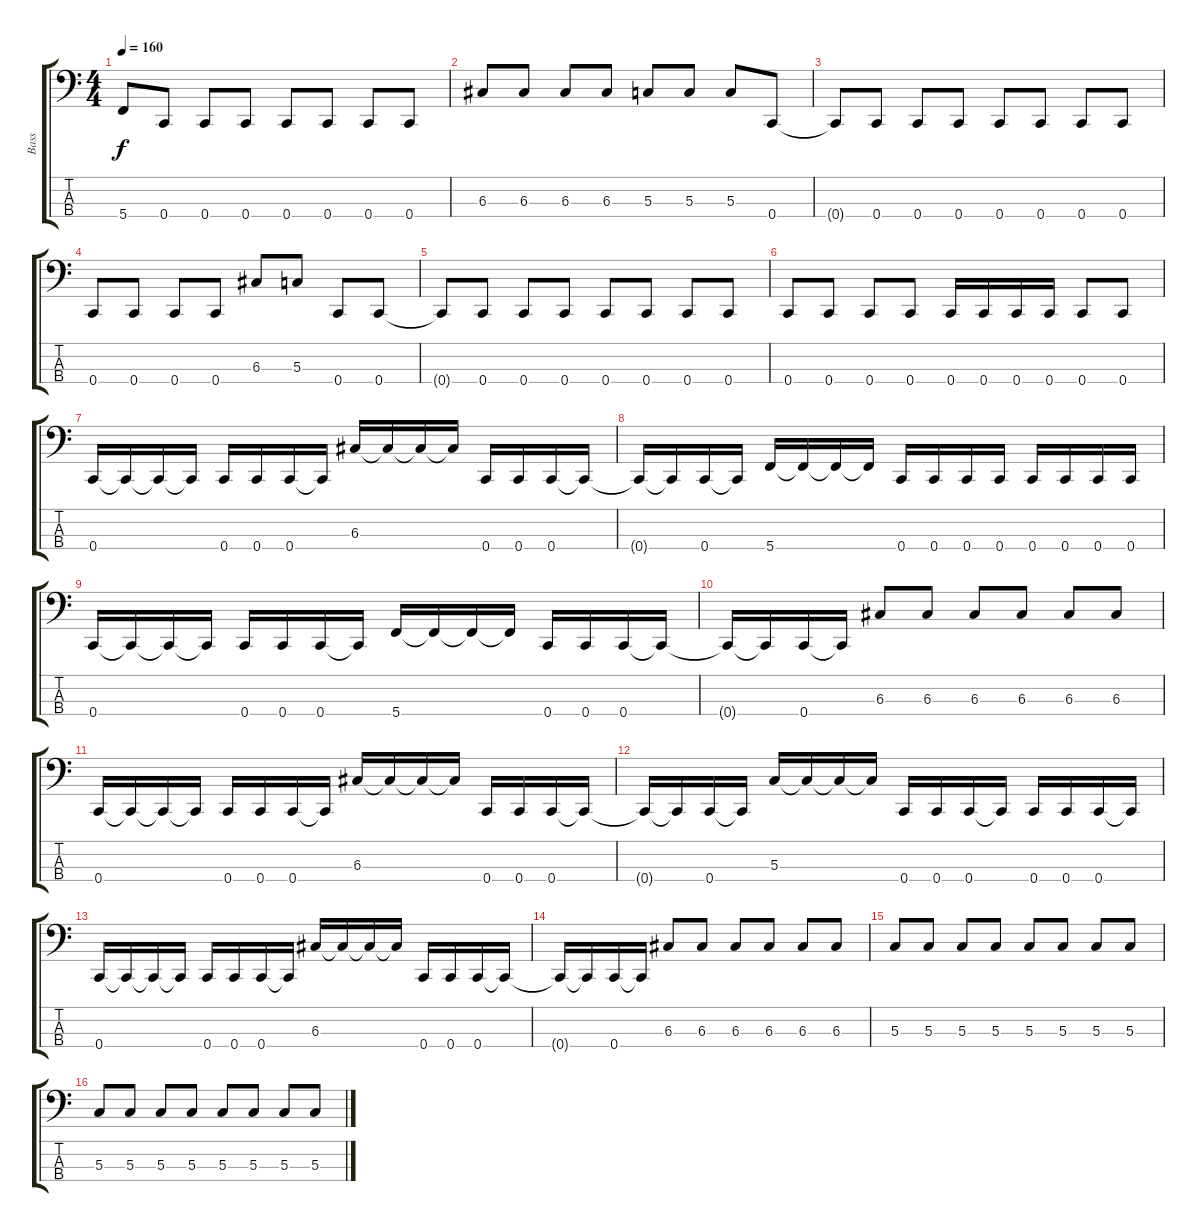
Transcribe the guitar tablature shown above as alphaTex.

\track ("Bass" "Bass") {instrument electricbasspick}
\staff {score tabs}
\tuning (F2 C2 G1 C1) {hide}
\ts (4 4)
\tempo 160
\clef f4
\ks c
5.4{t}.8{dy f} 0.4.8 0.4.8 0.4.8 0.4.8 0.4.8 0.4.8 0.4.8 |
6.3.8 6.3.8 6.3.8 6.3.8 5.3.8 5.3.8 5.3.8 0.4.8 |
0.4{t}.8 0.4.8 0.4.8 0.4.8 0.4.8 0.4.8 0.4.8 0.4.8 |
0.4.8 0.4.8 0.4.8 0.4.8 6.3.8 5.3.8 0.4.8 0.4.8 |
0.4{t}.8 0.4.8 0.4.8 0.4.8 0.4.8 0.4.8 0.4.8 0.4.8 |
0.4.8 0.4.8 0.4.8 0.4.8 0.4.16 0.4.16 0.4.16 0.4.16 0.4.8 0.4.8 |
0.4.16 0.4{t}.16 0.4{t}.16 0.4{t}.16 0.4.16 0.4.16 0.4.16 0.4{t}.16 6.3.16 6.3{t}.16 6.3{t}.16 6.3{t}.16 0.4.16 0.4.16 0.4.16 0.4{t}.16 |
0.4{t}.16 0.4{t}.16 0.4.16 0.4{t}.16 5.4.16 5.4{t}.16 5.4{t}.16 5.4{t}.16 0.4.16 0.4.16 0.4.16 0.4.16 0.4.16 0.4.16 0.4.16 0.4.16 |
0.4.16 0.4{t}.16 0.4{t}.16 0.4{t}.16 0.4.16 0.4.16 0.4.16 0.4{t}.16 5.4.16 5.4{t}.16 5.4{t}.16 5.4{t}.16 0.4.16 0.4.16 0.4.16 0.4{t}.16 |
0.4{t}.16 0.4{t}.16 0.4.16 0.4{t}.16 6.3.8 6.3.8 6.3.8 6.3.8 6.3.8 6.3.8 |
0.4.16 0.4{t}.16 0.4{t}.16 0.4{t}.16 0.4.16 0.4.16 0.4.16 0.4{t}.16 6.3.16 6.3{t}.16 6.3{t}.16 6.3{t}.16 0.4.16 0.4.16 0.4.16 0.4{t}.16 |
0.4{t}.16 0.4{t}.16 0.4.16 0.4{t}.16 5.3.16 5.3{t}.16 5.3{t}.16 5.3{t}.16 0.4.16 0.4.16 0.4.16 0.4{t}.16 0.4.16 0.4.16 0.4.16 0.4{t}.16 |
0.4.16 0.4{t}.16 0.4{t}.16 0.4{t}.16 0.4.16 0.4.16 0.4.16 0.4{t}.16 6.3.16 6.3{t}.16 6.3{t}.16 6.3{t}.16 0.4.16 0.4.16 0.4.16 0.4{t}.16 |
0.4{t}.16 0.4{t}.16 0.4.16 0.4{t}.16 6.3.8 6.3.8 6.3.8 6.3.8 6.3.8 6.3.8 |
5.3.8 5.3.8 5.3.8 5.3.8 5.3.8 5.3.8 5.3.8 5.3.8 |
5.3.8 5.3.8 5.3.8 5.3.8 5.3.8 5.3.8 5.3.8 5.3.8
